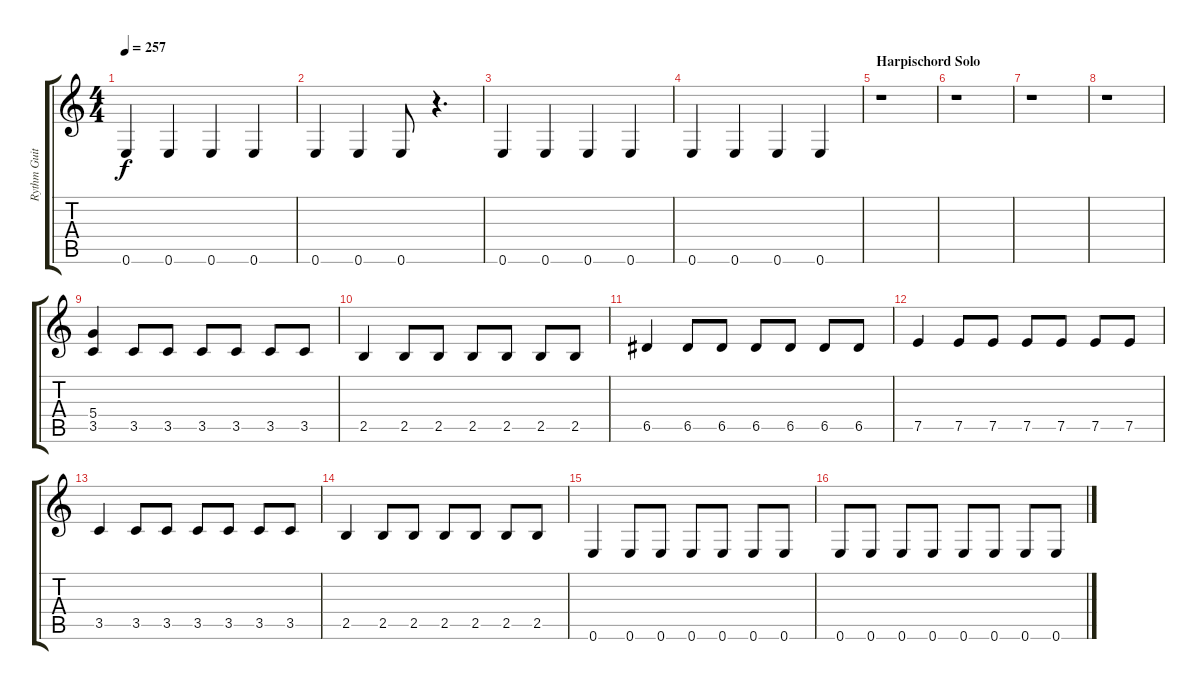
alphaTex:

\track ("Rythm Guitar" "Rythm Guit") {instrument distortionguitar}
\staff {score tabs}
\tuning (E4 B3 G3 D3 A2 E2) {hide}
\ts (4 4)
\tempo 257
\clef g2
\ks c
0.6.4{dy f} 0.6.4 0.6.4 0.6.4 |
0.6.4 0.6.4 0.6.8 r.4{d} |
0.6.4 0.6.4 0.6.4 0.6.4 |
0.6.4 0.6.4 0.6.4 0.6.4 |
\section ("" "Harpischord Solo")
r.1 |
r.1 |
r.1 |
r.1 |
(5.4 3.5).4 3.5.8 3.5.8 3.5.8 3.5.8 3.5.8 3.5.8 |
2.5.4 2.5.8 2.5.8 2.5.8 2.5.8 2.5.8 2.5.8 |
6.5.4 6.5.8 6.5.8 6.5.8 6.5.8 6.5.8 6.5.8 |
7.5.4 7.5.8 7.5.8 7.5.8 7.5.8 7.5.8 7.5.8 |
3.5.4 3.5.8 3.5.8 3.5.8 3.5.8 3.5.8 3.5.8 |
2.5.4 2.5.8 2.5.8 2.5.8 2.5.8 2.5.8 2.5.8 |
0.6.4 0.6.8 0.6.8 0.6.8 0.6.8 0.6.8 0.6.8 |
0.6.8 0.6.8 0.6.8 0.6.8 0.6.8 0.6.8 0.6.8 0.6.8
